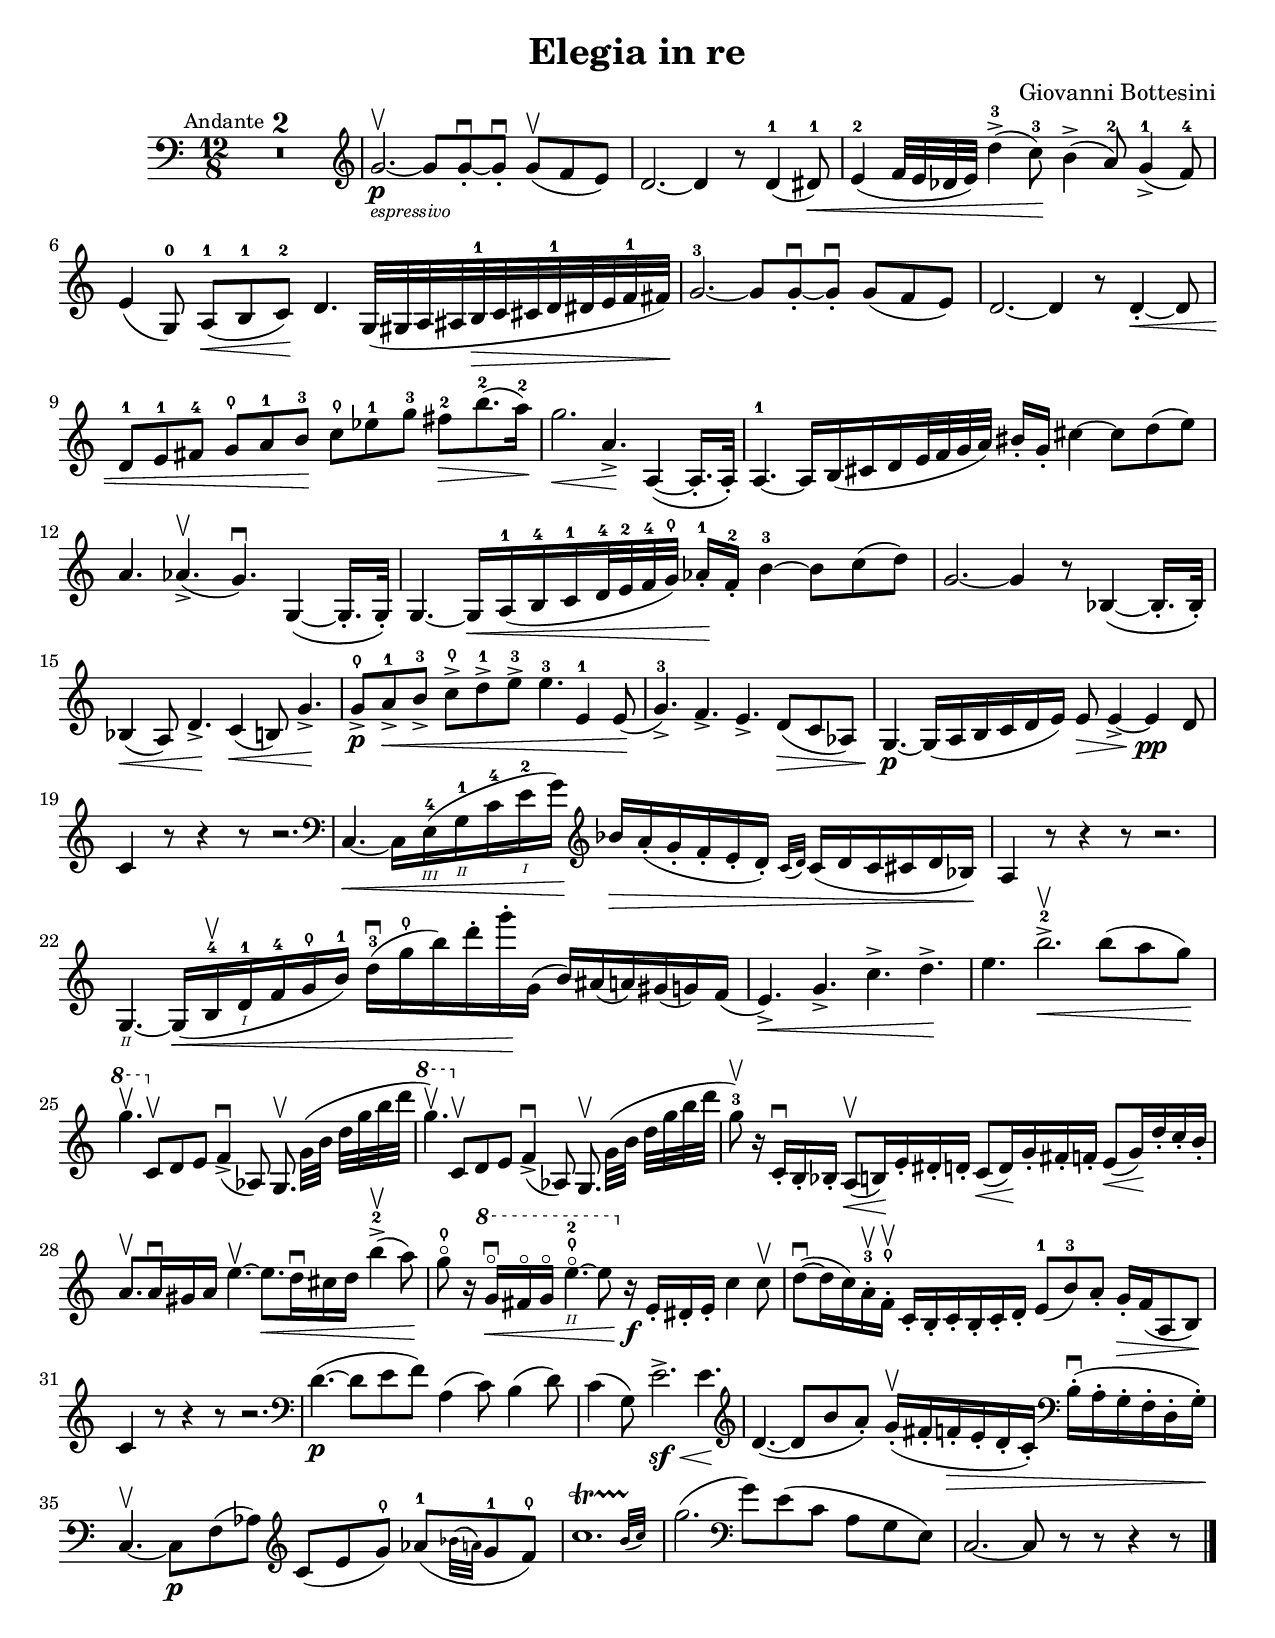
\version "2.24.3"

%{\include "bass/solo-tuning.ly"%}

\header {
  title = "Elegia in re"
  composer = "Giovanni Bottesini"
  %{meter = \soloTuning%}
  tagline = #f
}

\paper {
  #(set-paper-size "letter")
}

solonotes = \relative {
  \autoBreaksOff
  \clef bass
  \time 12/8
  \key c \major
  \romanStringNumbers
  \set stringNumberOrientations = #'(down)
  \textMark \markup { \small Andante }
  \compressMMRests R4.*8
  \clef "treble" g'2.\p_\markup { \tiny \italic "espressivo" }\upbow~ g8 g-.\downbow~ 8-.\downbow g\upbow (f e)
  | d2.~ 4 r8 d4-1 (dis8-1)\<
  | e4-2 (f32 e des e) d'4\accent-3 (c8-3)\! b4\accent (a8-2) g4\accent-1 (f8-4) \break
  | e4 (g,8-0) a-1\< (b-1 c-2)\! d4. g,32 (gis a ais b-1\> c cis d-1 dis e f-1 fis) \!
  | g2.-3~ 8 g-.\downbow~ g-.\downbow g (f e)
  | d2.~ 4 r8 d4-.\<~ 8 \break
  | d8-1 e-1 fis-4 g\thumb a-1 b-3\! c\thumb ees-1 g-3 fis-2\> b8.-2 (a16-2) \!
  | g2.\< a,4.\accent\! a,4~ \(a16.-. a32-.\)
  | a4.-1~16 b (cis d e32 f g a) bis16-. g-. cis4~ 8 d (e) \break
  | a,4. aes\accent\upbow (g\downbow) g,4~\(g16.-. g32-.\)
  | g4.~16\< a-1 (b-4 c-1 d32-4 e-2 f-4 g\thumb) aes16-.-1 \! f-.-2 b4-3~ 8 c (d)
  | g,2.~4 r8 bes,4~\(16.-. bes32-.\) \break
  | bes4\< (a8) d4.\accent\! c4\< (b8) g'4.\accent\!
  | g8\p\accent\thumb a\accent\<-1 b\accent-3 c\accent\thumb d\accent-1 e\accent-3 e4.-3 e,4-1 e8 \! (
  | g4.\accent-3) f\accent e\accent  d8\> (c aes)
  | g4.\p~ 16 (a b c d e) e8\> e4\accent~4\pp d8 \break
  | c4 r8 r4 r8 r2.
  | \clef bass c,4.\<~ c16 e-4\3 (g-1\2 c-4 e-2\1 g)\! \clef treble bes\> a-. (g-. f-. e-. d-.) \grace { c32 (d) } c16 (d c cis d bes) \!
  | a4 r8 r4 r8 r2. \break
  | g4.\2~ 16\< (b-4\upbow d-1\1 f-4 g\thumb b-1) d-3\downbow (g\thumb b) d-. g-.\! g,, (b) ais (a) gis (g) f (
  | e4.\accent\<) g\accent c\accent d\accent \!
  | e4. b'2.\accent-2\upbow\< b8 (a g)\! \break
  | \ottava #1 g'4.\upbow \ottava #0  c,,,8\upbow d e f4\accent\downbow (aes,8) g8.\upbow \stemDown g'32 ([b] \stemNeutral d [g b d]
  | \ottava #1 g4.\upbow)\ottava #0 c,,,8\upbow d e f4\accent\downbow (aes,8) g8.\upbow \stemDown g'32 ([b] \stemNeutral d [g b d]
  | g,8-3\upbow) r16 c,,-.\downbow b-. bes-. a8\upbow\< (b16)\! e-. dis-. d-. c8\< (d16)\! g-. fis-. f-. e8\< (g16)\! d'-. c-. b-. \break
  | a8.\upbow a16\downbow gis a e'4.\upbow~ 8.\< d16\downbow cis d b'4\accent\upbow-2 (a8) \!
  | g8^\flageolet\thumb r16 \ottava #1 g16^\flageolet\downbow\< fis^\flageolet g^\flageolet e'4.^\flageolet\thumb-2\2~ 8 \ottava #0 r16\f e,,-. dis-. e-. c'4 c8\upbow
  | \stemDown d8\downbow~ (16 c) a-.-3\upbow f-.\thumb\upbow \stemNeutral c-. b-. c-. b-. c-. d-. e8-1 (b'-3) a-. g16-.\> f (a,8 b) \! \break
  | c4 r8 r4 r8 r2.
  | \clef bass d4.\p~ (8 e f) a,4 (c8) b4 (d8)
  | c4 (g8) e'2.\sf\accent\< e4. \!
  | \clef treble d4.~ (8 b' a-.) g16-.\upbow (fis-. f-.\> e-. d-. c-.) \clef bass b-.\downbow (a-. g-. f-. d-. g-.) \! \break
  | c,4.\upbow~ 8\p f (aes) \clef treble c (e g\thumb) \slurDown aes-1 [(\grace { \stemDown bes32 \(a\) } \stemUp g8-1 \stemNeutral f\thumb]) \slurNeutral
  | \afterGrace c'1.\startTrillSpan {b32 ([c])\stopTrillSpan }
  | g'2. (\clef bass g,8) e (c a g e)
  | c2.~ 8 r r r4 r8 \fine
}

\book {
  \bookOutputSuffix "solo"
  \score {
    \new Staff { \solonotes }
  }
}
